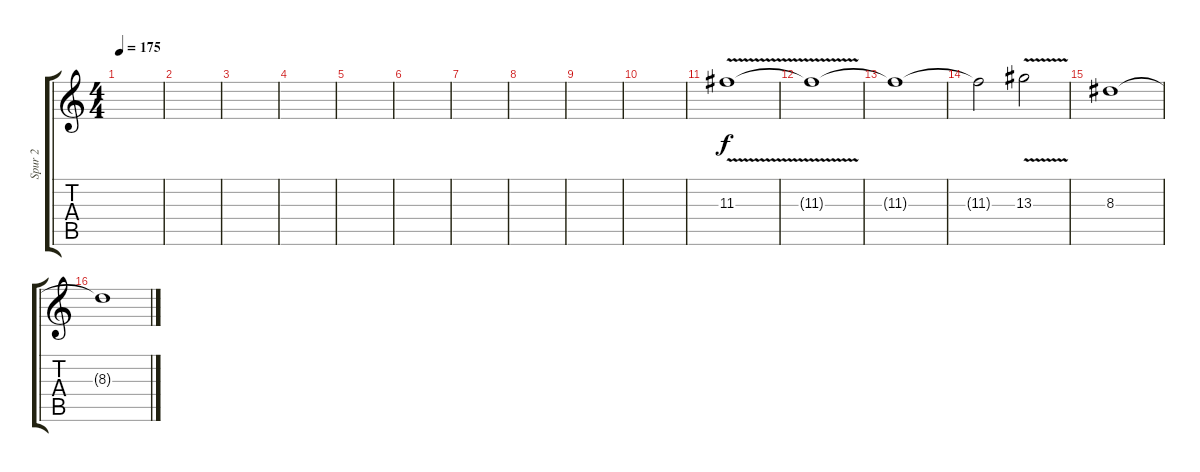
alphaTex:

\track ("Spur 2" "Spur 2") {instrument overdrivenguitar}
\staff {score tabs}
\tuning (E4 B3 G3 D3 A2 E2) {hide}
\ts (4 4)
\tempo 175
\clef g2
\ks c
|
|
|
|
|
|
|
|
|
|
11.3{v}.1 |
11.3{t}.1 |
11.3{t}.1 |
11.3{t}.2 13.3{v}.2 |
8.3.1 |
8.3{t}.1
